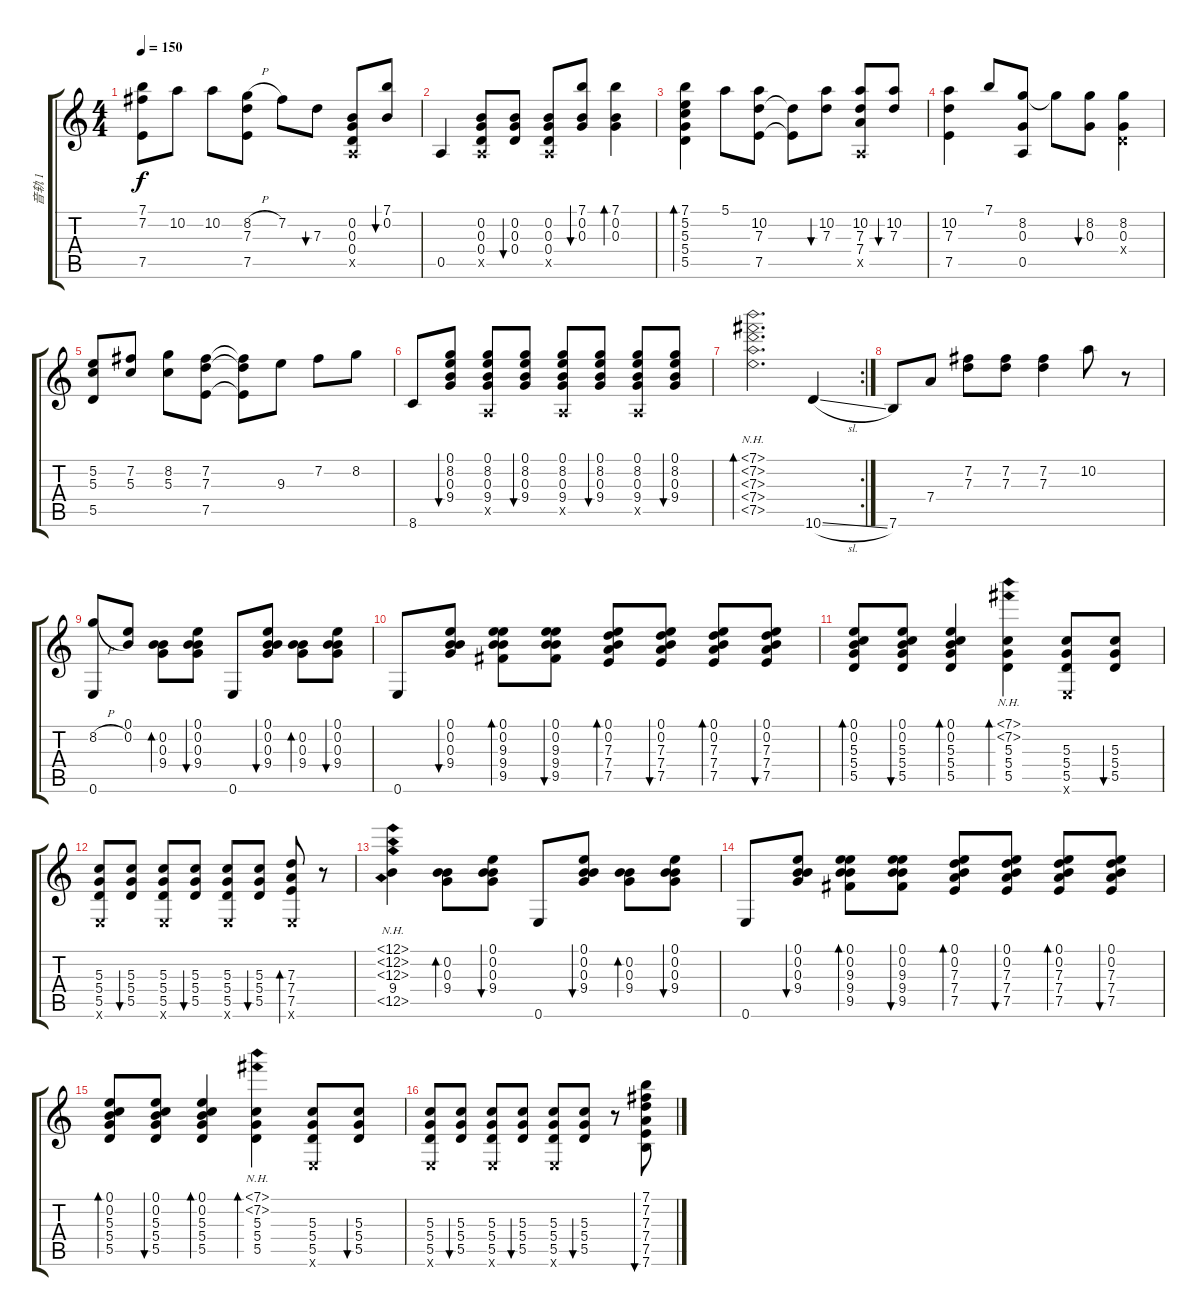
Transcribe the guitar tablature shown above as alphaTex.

\track ("音轨 1" "音轨 1") {instrument acousticguitarsteel}
\staff {score tabs}
\tuning (E4 B3 G3 D3 A2 E2) {hide}
\ts (4 4)
\tempo 150
\clef g2
\ks c
(7.1 7.2 7.5).8{dy f} 10.2.8 10.2.8 (8.2{h} 7.3 7.5).8 7.2.8 7.3.8{bu 60} (0.2 0.3 0.4 0.5{x}).8 (7.1 0.2).8{bu 60} |
0.5.4 (0.2 0.3 0.4 0.5{x}).8 (0.2 0.3 0.4).8{bu 60} (0.2 0.3 0.4 0.5{x}).8 (7.1 0.2 0.3).8{bu 60} (7.1 0.2 0.3).4{bd 60} |
(7.1 5.2 5.3 5.4 5.5).4{bd 60} 5.1.8 (10.2 7.3 7.5).8 (7.3{t} 7.5{t}).8 (10.2 7.3).8{bu 60} (10.2 7.3 7.4 0.5{x}).8 (10.2 7.3).8{bu 60} |
(10.2 7.3 7.5).4 7.1.8 (8.2 0.3 0.5).8 8.2{t}.8 (8.2 0.3).8{bu 60} (8.2 0.3 0.4{x}).4 |
(5.2 5.3 5.5).8 (7.2 5.3).8 (8.2 5.3).8 (7.2 7.3 7.5).8 (7.2{t} 7.3{t} 7.5{t}).8 9.3.8 7.2.8 8.2.8 |
8.6.8 (0.1 8.2 0.3 9.4).8{bu 60} (0.1 8.2 0.3 9.4 0.5{x}).8 (0.1 8.2 0.3 9.4).8{bu 60} (0.1 8.2 0.3 9.4 0.5{x}).8 (0.1 8.2 0.3 9.4).8{bu 60} (0.1 8.2 0.3 9.4 0.5{x}).8 (0.1 8.2 0.3 9.4).8{bu 60} |
\rc 2
(7.1{nh} 7.2{nh} 7.3{nh} 7.4{nh} 7.5{nh}).2{d bd 120} 10.6{sl}.4 |
7.6.8 7.4.8 (7.2 7.3).8 (7.2 7.3).8 (7.2 7.3).4 10.2.8 r.8 |
(8.2{h} 0.6).8 (0.1 0.2).8 (0.2 0.3 9.4).8{bd 60} (0.1 0.2 0.3 9.4).8{bu 120} 0.6.8 (0.1 0.2 0.3 9.4).8{bu 120} (0.2 0.3 9.4).8{bd 60} (0.1 0.2 0.3 9.4).8{bu 120} |
0.6.8 (0.1 0.2 0.3 9.4).8{bu 120} (0.1 0.2 9.3 9.4 9.5).8{bd 60} (0.1 0.2 9.3 9.4 9.5).8{bu 120} (0.1 0.2 7.3 7.4 7.5).8{bd 60} (0.1 0.2 7.3 7.4 7.5).8{bu 120} (0.1 0.2 7.3 7.4 7.5).8{bd 60} (0.1 0.2 7.3 7.4 7.5).8{bu 120} |
(0.1 0.2 5.3 5.4 5.5).8{bd 60} (0.1 0.2 5.3 5.4 5.5).8{bu 120} (0.1 0.2 5.3 5.4 5.5).4{bd 120} (7.1{nh} 7.2{nh} 5.3 5.4 5.5).4{bd 120} (5.3 5.4 5.5 0.6{x}).8 (5.3 5.4 5.5).8{bu 120} |
(5.3 5.4 5.5 0.6{x}).8 (5.3 5.4 5.5).8{bu 120} (5.3 5.4 5.5 0.6{x}).8 (5.3 5.4 5.5).8{bu 120} (5.3 5.4 5.5 0.6{x}).8 (5.3 5.4 5.5).8{bu 120} (7.3 7.4 7.5 0.6{x}).8{bd 60} r.8 |
(12.1{nh} 12.2{nh} 12.3{nh} 9.4 12.5{nh}).4 (0.2 0.3 9.4).8{bd 60} (0.1 0.2 0.3 9.4).8{bu 120} 0.6.8 (0.1 0.2 0.3 9.4).8{bu 120} (0.2 0.3 9.4).8{bd 60} (0.1 0.2 0.3 9.4).8{bu 120} |
0.6.8 (0.1 0.2 0.3 9.4).8{bu 120} (0.1 0.2 9.3 9.4 9.5).8{bd 60} (0.1 0.2 9.3 9.4 9.5).8{bu 120} (0.1 0.2 7.3 7.4 7.5).8{bd 60} (0.1 0.2 7.3 7.4 7.5).8{bu 120} (0.1 0.2 7.3 7.4 7.5).8{bd 60} (0.1 0.2 7.3 7.4 7.5).8{bu 120} |
(0.1 0.2 5.3 5.4 5.5).8{bd 60} (0.1 0.2 5.3 5.4 5.5).8{bu 120} (0.1 0.2 5.3 5.4 5.5).4{bd 120} (7.1{nh} 7.2{nh} 5.3 5.4 5.5).4{bd 120} (5.3 5.4 5.5 0.6{x}).8 (5.3 5.4 5.5).8{bu 120} |
(5.3 5.4 5.5 0.6{x}).8 (5.3 5.4 5.5).8{bu 120} (5.3 5.4 5.5 0.6{x}).8 (5.3 5.4 5.5).8{bu 120} (5.3 5.4 5.5 0.6{x}).8 (5.3 5.4 5.5).8{bu 120} r.8 (7.1 7.2 7.3 7.4 7.5 7.6).8{bu 120}
